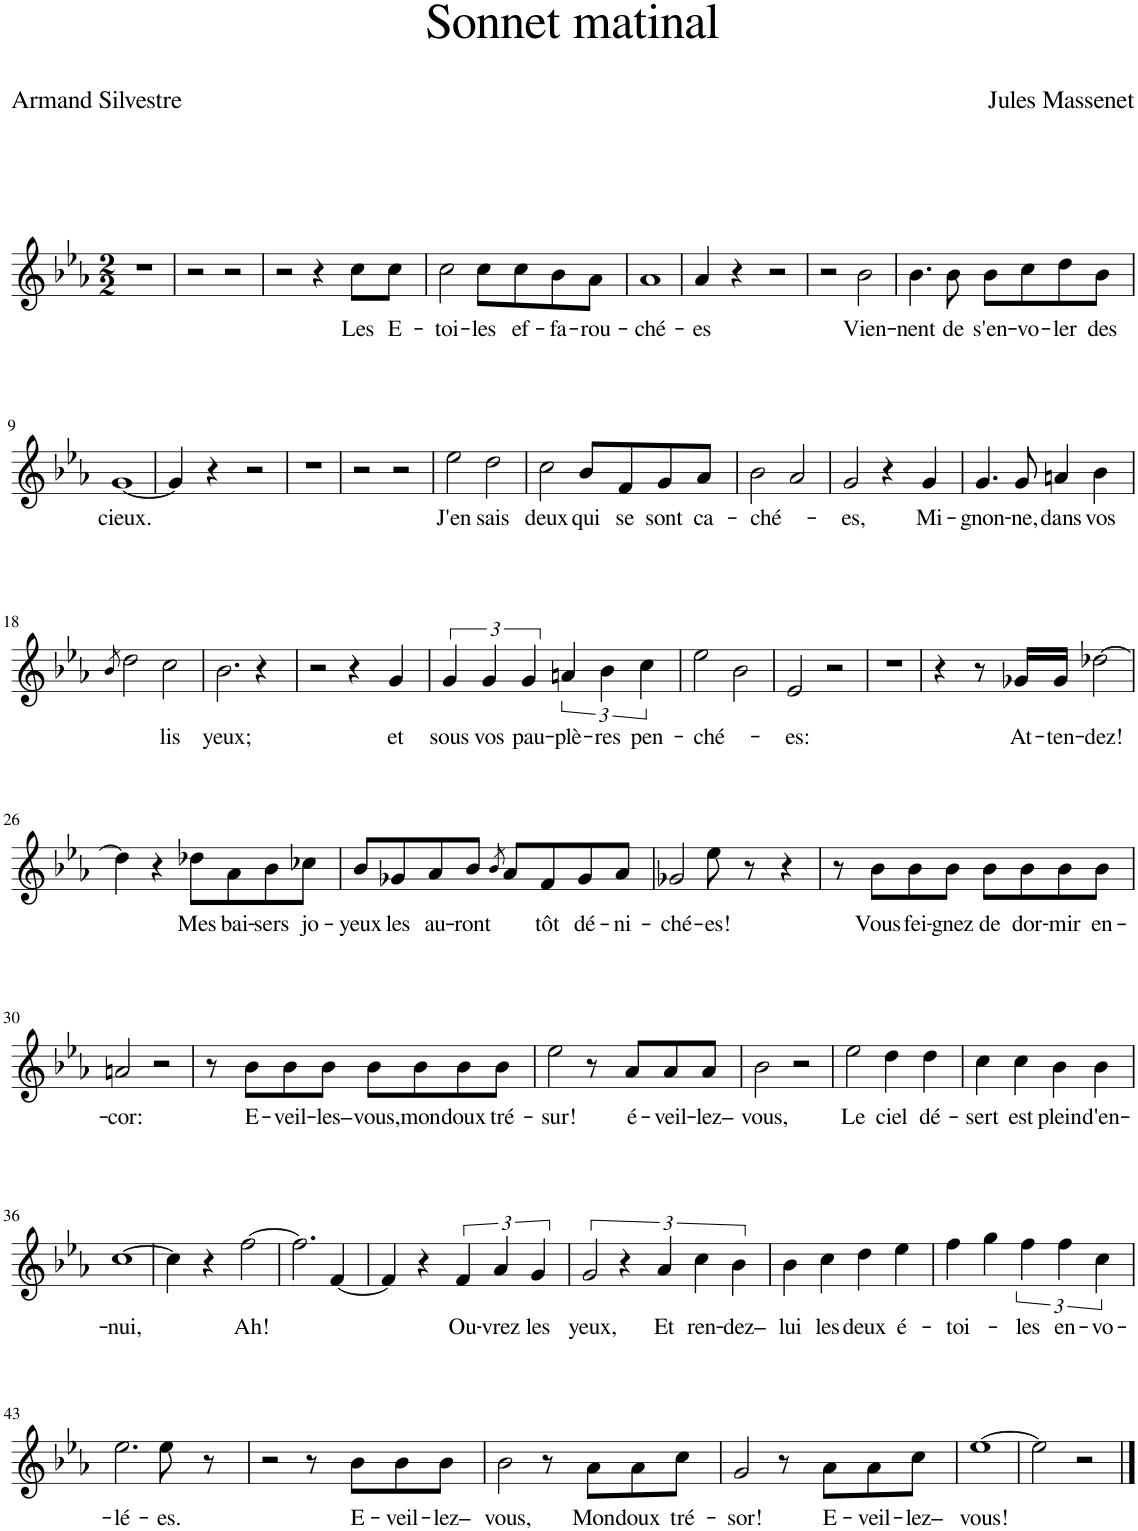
**kern	**text
*part1	*part1
*staff1	*staff1
*I"Piano	*
*I'Pno	*
*clefG2	*
*k[b-e-a-]	*
*M2/2	*
=1	=1
1r	.
=2	=2
2r	.
2r	.
=3	=3
2r	.
4r	.
!	!LO:LY:b
8cc\L	Les
!	!LO:LY:b
8cc\J	E-
=4	=4
!	!LO:LY:b
2cc\	-toi-
!	!LO:LY:b
8cc\L	-les
!	!LO:LY:b
8cc\	ef-
!	!LO:LY:b
8b-\	-fa-
!	!LO:LY:b
8a-\J	-rou-
=5	=5
!	!LO:LY:b
1a-	-ché-
=6	=6
!	!LO:LY:b
4a-/	-es
4r	.
2r	.
=7	=7
2r	.
!	!LO:LY:b
2b-\	Vien-
=8	=8
!	!LO:LY:b
4.b-\	-nent
!	!LO:LY:b
8b-\	de
!	!LO:LY:b
8b-\L	s'en-
!	!LO:LY:b
8cc\	-vo-
!	!LO:LY:b
8dd\	-ler
!	!LO:LY:b
8b-\J	des
!!LO:LB:g=z
=9	=9
!	!LO:LY:b
[1g	cieux.
=10	=10
4g/]	.
4r	.
2r	.
=11	=11
1r	.
=12	=12
2r	.
2r	.
=13	=13
!	!LO:LY:b
2ee-\	J'en
!	!LO:LY:b
2dd\	sais
=14	=14
!	!LO:LY:b
2cc\	deux
!	!LO:LY:b
8b-/L	qui
!	!LO:LY:b
8f/	se
!	!LO:LY:b
8g/	sont
!	!LO:LY:b
8a-/J	ca-
=15	=15
!	!LO:LY:b
2b-\	-ché-
2a-/	.
=16	=16
!	!LO:LY:b
2g/	-es,
4r	.
!	!LO:LY:b
4g/	Mi-
=17	=17
!	!LO:LY:b
4.g/	-gnon-
!	!LO:LY:b
8g/	-ne,
!	!LO:LY:b
4an/	dans
!	!LO:LY:b
4b-\	vos
!!LO:LB:g=z
=18	=18
8qb-/	.
2dd\	.
!	!LO:LY:b
2cc\	-lis
=19	=19
!	!LO:LY:b
2.b-\	yeux;
4r	.
=20	=20
2r	.
4r	.
!	!LO:LY:b
4g/	et
=21	=21
!	!LO:LY:b
6g/	sous
!	!LO:LY:b
6g/	vos
!	!LO:LY:b
6g/	pau-
!	!LO:LY:b
6an/	-plè-
!	!LO:LY:b
6b-\	-res
!	!LO:LY:b
6cc\	pen-
=22	=22
!	!LO:LY:b
2ee-\	-ché-
2b-\	.
=23	=23
!	!LO:LY:b
2e-/	-es:
2r	.
=24	=24
1r	.
=25	=25
4r	.
8r	.
!	!LO:LY:b
16g-X/LL	At-
!	!LO:LY:b
16g-/JJ	-ten-
!	!LO:LY:b
[2dd-X\	-dez!
!!LO:LB:g=z
=26	=26
4dd-\]	.
4r	.
!	!LO:LY:b
8dd-X\L	Mes
!	!LO:LY:b
8a-\	bai-
!	!LO:LY:b
8b-\	-sers
!	!LO:LY:b
8cc-X\J	jo-
=27	=27
!	!LO:LY:b
8b-/L	-yeux
!	!LO:LY:b
8g-X/	les
!	!LO:LY:b
8a-/	au-
!	!LO:LY:b
8b-/J	-ront
8qb-/	.
8a-/L	.
!	!LO:LY:b
8f/	-tôt
!	!LO:LY:b
8g-/	dé-
!	!LO:LY:b
8a-/J	-ni-
=28	=28
!	!LO:LY:b
2g-X/	-ché-
!	!LO:LY:b
8ee-\	-es!
8r	.
4r	.
=29	=29
8r	.
!	!LO:LY:b
8b-\L	Vous
!	!LO:LY:b
8b-\	fei-
!	!LO:LY:b
8b-\J	-gnez
!	!LO:LY:b
8b-\L	de
!	!LO:LY:b
8b-\	dor-
!	!LO:LY:b
8b-\	-mir
!	!LO:LY:b
8b-\J	en-
!!LO:LB:g=z
=30	=30
!	!LO:LY:b
2an/	-cor:
2r	.
=31	=31
8r	.
!	!LO:LY:b
8b-\L	E-
!	!LO:LY:b
8b-\	-veil-
!	!LO:LY:b
8b-\J	-les–
!	!LO:LY:b
8b-\L	vous,
!	!LO:LY:b
8b-\	mon
!	!LO:LY:b
8b-\	doux
!	!LO:LY:b
8b-\J	tré-
=32	=32
!	!LO:LY:b
2ee-\	-sur!
8r	.
!	!LO:LY:b
8a-/L	é-
!	!LO:LY:b
8a-/	-veil-
!	!LO:LY:b
8a-/J	-lez–
=33	=33
!	!LO:LY:b
2b-\	vous,
2r	.
=34	=34
!	!LO:LY:b
2ee-\	Le
!	!LO:LY:b
4dd\	ciel
!	!LO:LY:b
4dd\	dé-
=35	=35
!	!LO:LY:b
4cc\	-sert
!	!LO:LY:b
4cc\	est
!	!LO:LY:b
4b-\	plein
!	!LO:LY:b
4b-\	d'en-
!!LO:LB:g=z
=36	=36
!	!LO:LY:b
[1cc	-nui,
=37	=37
4cc\]	.
4r	.
!	!LO:LY:b
[2ff\	Ah!
=38	=38
2.ff\]	.
[4f/	.
=39	=39
4f/]	.
4r	.
!	!LO:LY:b
6f/	Ou-
!	!LO:LY:b
6a-/	-vrez
!	!LO:LY:b
6g/	les
=40	=40
!	!LO:LY:b
3g/	yeux,
6r	.
!	!LO:LY:b
6a-/	Et
!	!LO:LY:b
6cc\	ren-
!	!LO:LY:b
6b-\	-dez–
=41	=41
!	!LO:LY:b
4b-\	lui
!	!LO:LY:b
4cc\	les
!	!LO:LY:b
4dd\	deux
!	!LO:LY:b
4ee-\	é-
=42	=42
!	!LO:LY:b
4ff\	-toi-
4gg\	.
!	!LO:LY:b
6ff\	-les
!	!LO:LY:b
6ff\	en-
!	!LO:LY:b
6cc\	-vo-
!!LO:LB:g=z
=43	=43
!	!LO:LY:b
2.ee-\	-lé-
!	!LO:LY:b
8ee-\	-es.
8r	.
=44	=44
2r	.
8r	.
!	!LO:LY:b
8b-\L	E-
!	!LO:LY:b
8b-\	-veil-
!	!LO:LY:b
8b-\J	-lez–
=45	=45
!	!LO:LY:b
2b-\	vous,
8r	.
!	!LO:LY:b
8a-\L	Mon
!	!LO:LY:b
8a-\	doux
!	!LO:LY:b
8cc\J	tré-
=46	=46
!	!LO:LY:b
2g/	-sor!
8r	.
!	!LO:LY:b
8a-\L	E-
!	!LO:LY:b
8a-\	-veil-
!	!LO:LY:b
8cc\J	-lez–
=47	=47
!	!LO:LY:b
[1ee-	vous!
=48	=48
2ee-\]	.
2r	.
==	==
*-	*-
